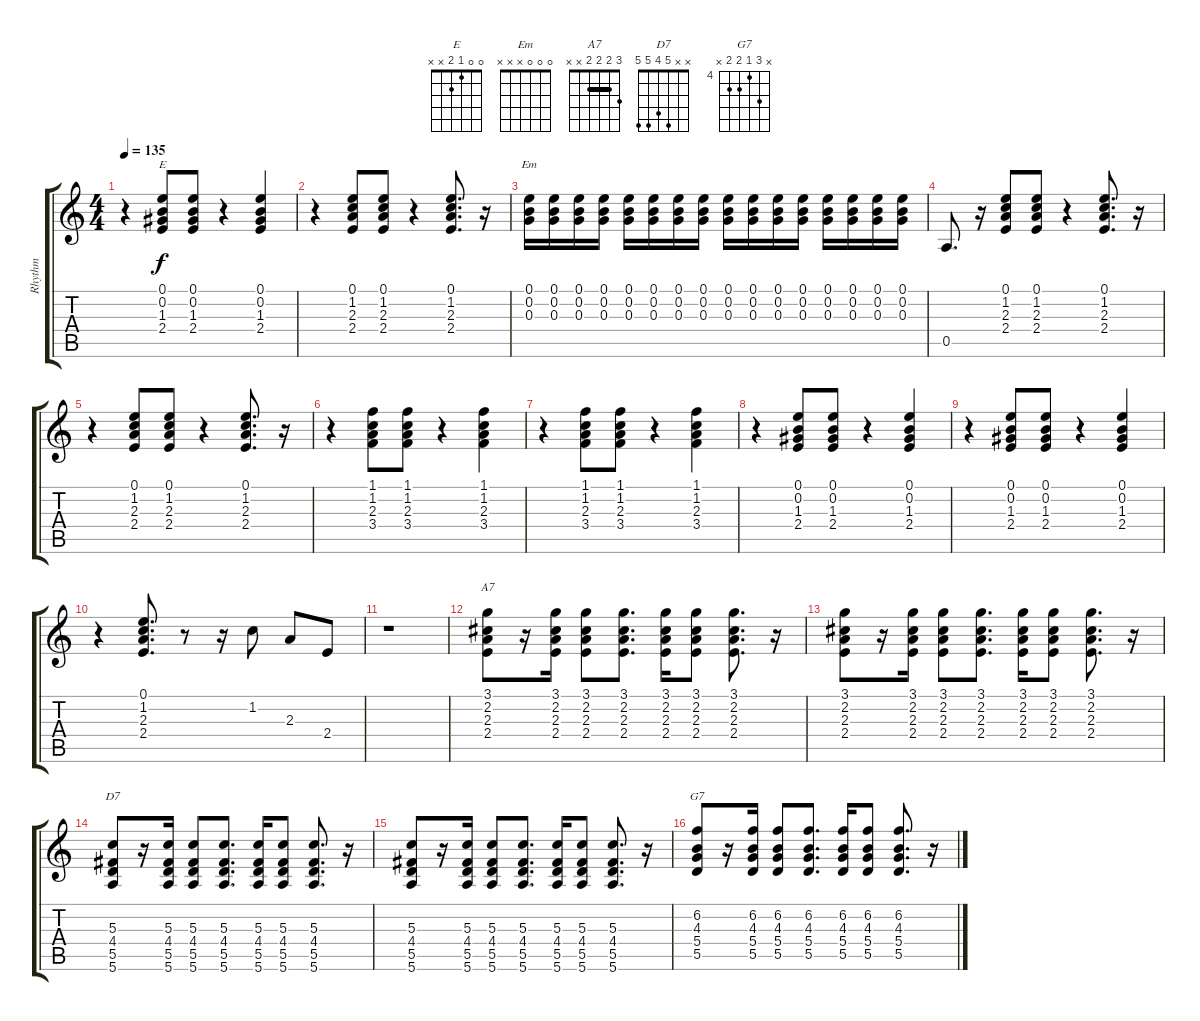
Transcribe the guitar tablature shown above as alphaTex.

\track ("Rhythm" "Rhythm") {instrument electricguitarclean}
\staff {score tabs}
\tuning (E4 B3 G3 D3 A2 E2) {hide}
\chord ("E" 0 0 1 2 x x)
\chord ("Em" 0 0 0 x x x)
\chord ("A7" 3 2 2 2 x x) {barre 2}
\chord ("D7" x x 5 4 5 5)
\chord ("G7" x 6 4 5 5 x) {firstfret 4}
\ts (4 4)
\tempo 135
\clef g2
\ks c
r.4{dy f} (0.1 0.2 1.3 2.4).8{ch "E"} (0.1 0.2 1.3 2.4).8 r.4 (0.1 0.2 1.3 2.4).4 |
r.4 (0.1 1.2 2.3 2.4).8 (0.1 1.2 2.3 2.4).8 r.4 (0.1 1.2 2.3 2.4).8{d} r.16 |
(0.1 0.2 0.3).16{ch "Em"} (0.1 0.2 0.3).16 (0.1 0.2 0.3).16 (0.1 0.2 0.3).16 (0.1 0.2 0.3).16 (0.1 0.2 0.3).16 (0.1 0.2 0.3).16 (0.1 0.2 0.3).16 (0.1 0.2 0.3).16 (0.1 0.2 0.3).16 (0.1 0.2 0.3).16 (0.1 0.2 0.3).16 (0.1 0.2 0.3).16 (0.1 0.2 0.3).16 (0.1 0.2 0.3).16 (0.1 0.2 0.3).16 |
0.5.8{d} r.16 (0.1 1.2 2.3 2.4).8 (0.1 1.2 2.3 2.4).8 r.4 (0.1 1.2 2.3 2.4).8{d} r.16 |
r.4 (0.1 1.2 2.3 2.4).8 (0.1 1.2 2.3 2.4).8 r.4 (0.1 1.2 2.3 2.4).8{d} r.16 |
r.4 (1.1 1.2 2.3 3.4).8 (1.1 1.2 2.3 3.4).8 r.4 (1.1 1.2 2.3 3.4).4 |
r.4 (1.1 1.2 2.3 3.4).8 (1.1 1.2 2.3 3.4).8 r.4 (1.1 1.2 2.3 3.4).4 |
r.4 (0.1 0.2 1.3 2.4).8 (0.1 0.2 1.3 2.4).8 r.4 (0.1 0.2 1.3 2.4).4 |
r.4 (0.1 0.2 1.3 2.4).8 (0.1 0.2 1.3 2.4).8 r.4 (0.1 0.2 1.3 2.4).4 |
r.4 (0.1 1.2 2.3 2.4).8{d} r.8 r.16 1.2.8 2.3.8 2.4.8 |
r.1 |
(3.1 2.2 2.3 2.4).8{ch "A7"} r.16 (3.1 2.2 2.3 2.4).16 (3.1 2.2 2.3 2.4).8 (3.1 2.2 2.3 2.4).8{d} (3.1 2.2 2.3 2.4).16 (3.1 2.2 2.3 2.4).8 (3.1 2.2 2.3 2.4).8{d} r.16 |
(3.1 2.2 2.3 2.4).8 r.16 (3.1 2.2 2.3 2.4).16 (3.1 2.2 2.3 2.4).8 (3.1 2.2 2.3 2.4).8{d} (3.1 2.2 2.3 2.4).16 (3.1 2.2 2.3 2.4).8 (3.1 2.2 2.3 2.4).8{d} r.16 |
(5.3 4.4 5.5 5.6).8{ch "D7"} r.16 (5.3 4.4 5.5 5.6).16 (5.3 4.4 5.5 5.6).8 (5.3 4.4 5.5 5.6).8{d} (5.3 4.4 5.5 5.6).16 (5.3 4.4 5.5 5.6).8 (5.3 4.4 5.5 5.6).8{d} r.16 |
(5.3 4.4 5.5 5.6).8 r.16 (5.3 4.4 5.5 5.6).16 (5.3 4.4 5.5 5.6).8 (5.3 4.4 5.5 5.6).8{d} (5.3 4.4 5.5 5.6).16 (5.3 4.4 5.5 5.6).8 (5.3 4.4 5.5 5.6).8{d} r.16 |
(6.2 4.3 5.4 5.5).8{ch "G7"} r.16 (6.2 4.3 5.4 5.5).16 (6.2 4.3 5.4 5.5).8 (6.2 4.3 5.4 5.5).8{d} (6.2 4.3 5.4 5.5).16 (6.2 4.3 5.4 5.5).8 (6.2 4.3 5.4 5.5).8{d} r.16
